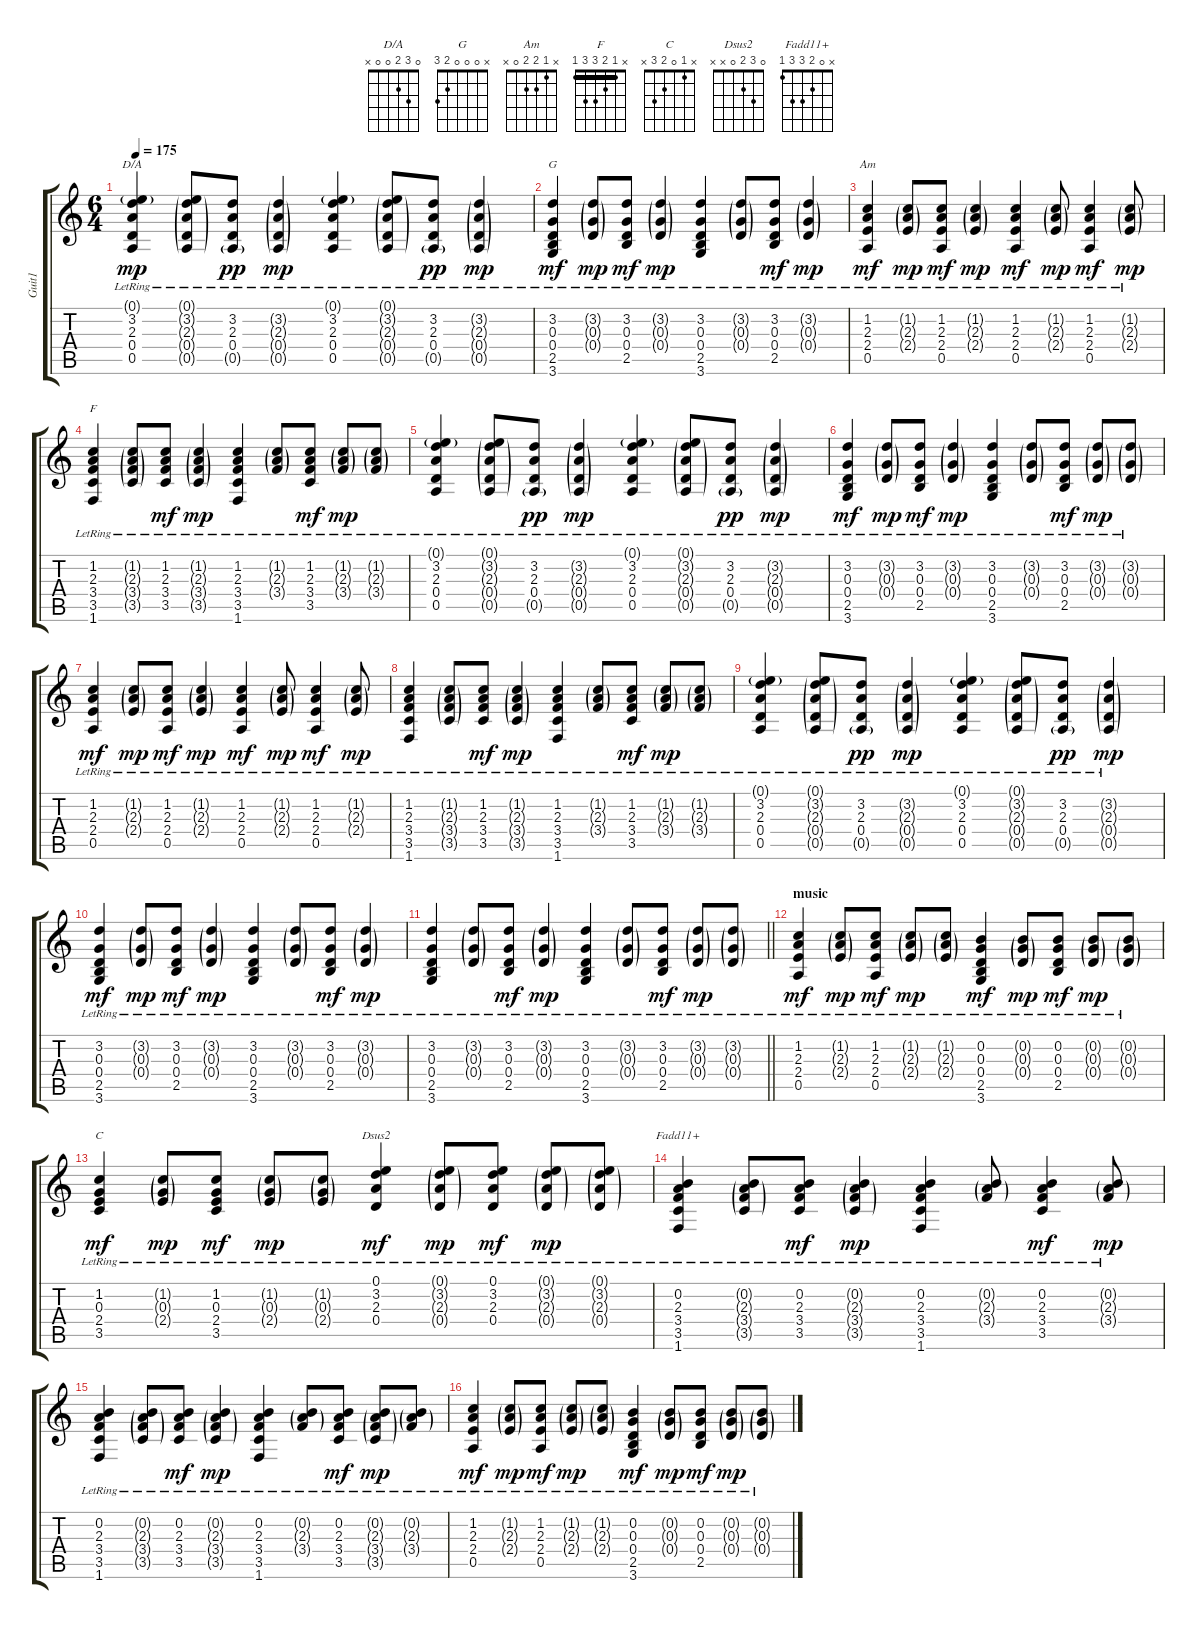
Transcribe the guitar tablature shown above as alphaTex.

\track ("Guit1" "Guit1") {instrument acousticguitarsteel}
\staff {score tabs}
\tuning (E4 B3 G3 D3 A2 E2) {hide}
\chord ("D/A" 0 3 2 0 0 x)
\chord ("G" x 0 0 0 2 3)
\chord ("Am" x 1 2 2 0 x)
\chord ("F" x 1 2 3 3 1) {barre 1}
\chord ("C" x 1 0 2 3 x)
\chord ("Dsus2" 0 3 2 0 x x)
\chord ("Fadd11+" x 0 2 3 3 1)
\ts (6 4)
\tempo 175
\clef g2
\ks c
(0.1{g lr} 3.2{lr} 2.3{lr} 0.4{lr} 0.5{lr}).4{ch "D/A" dy mp} (0.1{g lr} 3.2{g lr} 2.3{g lr} 0.4{g lr} 0.5{g lr}).8 (3.2{lr} 2.3{lr} 0.4{lr} 0.5{g lr}).8{dy pp} (3.2{g lr} 2.3{g lr} 0.4{g lr} 0.5{g lr}).4{dy mp} (0.1{g lr} 3.2{lr} 2.3{lr} 0.4{lr} 0.5{lr}).4 (0.1{g lr} 3.2{g lr} 2.3{g lr} 0.4{g lr} 0.5{g lr}).8 (3.2{lr} 2.3{lr} 0.4{lr} 0.5{g lr}).8{dy pp} (3.2{g lr} 2.3{g lr} 0.4{g lr} 0.5{g lr}).4{dy mp} |
(3.2{lr} 0.3{lr} 0.4{lr} 2.5{lr} 3.6{lr}).4{ch "G" dy mf} (3.2{g lr} 0.3{g lr} 0.4{g lr}).8{dy mp} (3.2{lr} 0.3{lr} 0.4{lr} 2.5{lr}).8{dy mf} (3.2{g lr} 0.3{g lr} 0.4{g lr}).4{dy mp} (3.2{lr} 0.3{lr} 0.4{lr} 2.5 3.6).4 (3.2{g lr} 0.3{g lr} 0.4{g lr}).8 (3.2{lr} 0.3{lr} 0.4{lr} 2.5{lr}).8{dy mf} (3.2{g lr} 0.3{g lr} 0.4{g lr}).4{dy mp} |
(1.2{lr} 2.3{lr} 2.4{lr} 0.5{lr}).4{ch "Am" dy mf} (1.2{g lr} 2.3{g lr} 2.4{g lr}).8{dy mp} (1.2{lr} 2.3{lr} 2.4{lr} 0.5{lr}).8{dy mf} (1.2{g lr} 2.3{g lr} 2.4{g lr}).4{dy mp} (1.2{lr} 2.3{lr} 2.4{lr} 0.5{lr}).4{dy mf} (1.2{g lr} 2.3{g lr} 2.4{g lr}).8{dy mp} (1.2{lr} 2.3{lr} 2.4{lr} 0.5{lr}).4{dy mf} (1.2{g lr} 2.3{g lr} 2.4{g lr}).8{dy mp} |
(1.2{lr} 2.3{lr} 3.4{lr} 3.5{lr} 1.6{lr}).4{ch "F"} (1.2{g lr} 2.3{g lr} 3.4{g lr} 3.5{g}).8 (1.2{lr} 2.3{lr} 3.4{lr} 3.5{lr}).8{dy mf} (1.2{g lr} 2.3{g lr} 3.4{g lr} 3.5{g}).4{dy mp} (1.2{lr} 2.3{lr} 3.4{lr} 3.5{lr} 1.6{lr}).4 (1.2{g lr} 2.3{g lr} 3.4{g lr}).8 (1.2{lr} 2.3{lr} 3.4{lr} 3.5{lr}).8{dy mf} (1.2{g lr} 2.3{g lr} 3.4{g lr}).8{dy mp} (1.2{g lr} 2.3{g lr} 3.4{g lr}).8 |
(0.1{g lr} 3.2{lr} 2.3{lr} 0.4{lr} 0.5{lr}).4 (0.1{g lr} 3.2{g lr} 2.3{g lr} 0.4{g lr} 0.5{g lr}).8 (3.2{lr} 2.3{lr} 0.4{lr} 0.5{g lr}).8{dy pp} (3.2{g lr} 2.3{g lr} 0.4{g lr} 0.5{g lr}).4{dy mp} (0.1{g lr} 3.2{lr} 2.3{lr} 0.4{lr} 0.5{lr}).4 (0.1{g lr} 3.2{g lr} 2.3{g lr} 0.4{g lr} 0.5{g lr}).8 (3.2{lr} 2.3{lr} 0.4{lr} 0.5{g lr}).8{dy pp} (3.2{g lr} 2.3{g lr} 0.4{g lr} 0.5{g lr}).4{dy mp} |
(3.2{lr} 0.3{lr} 0.4{lr} 2.5{lr} 3.6{lr}).4{dy mf} (3.2{g lr} 0.3{g lr} 0.4{g lr}).8{dy mp} (3.2{lr} 0.3{lr} 0.4{lr} 2.5{lr}).8{dy mf} (3.2{g lr} 0.3{g lr} 0.4{g lr}).4{dy mp} (3.2{lr} 0.3{lr} 0.4{lr} 2.5 3.6).4 (3.2{g lr} 0.3{g lr} 0.4{g lr}).8 (3.2{lr} 0.3{lr} 0.4{lr} 2.5{lr}).8{dy mf} (3.2{g lr} 0.3{g lr} 0.4{g lr}).8{dy mp} (3.2{g lr} 0.3{g lr} 0.4{g lr}).8 |
(1.2{lr} 2.3{lr} 2.4{lr} 0.5{lr}).4{dy mf} (1.2{g lr} 2.3{g lr} 2.4{g lr}).8{dy mp} (1.2{lr} 2.3{lr} 2.4{lr} 0.5{lr}).8{dy mf} (1.2{g lr} 2.3{g lr} 2.4{g lr}).4{dy mp} (1.2{lr} 2.3{lr} 2.4{lr} 0.5{lr}).4{dy mf} (1.2{g lr} 2.3{g lr} 2.4{g lr}).8{dy mp} (1.2{lr} 2.3{lr} 2.4{lr} 0.5{lr}).4{dy mf} (1.2{g lr} 2.3{g lr} 2.4{g lr}).8{dy mp} |
(1.2{lr} 2.3{lr} 3.4{lr} 3.5{lr} 1.6{lr}).4 (1.2{g lr} 2.3{g lr} 3.4{g lr} 3.5{g}).8 (1.2{lr} 2.3{lr} 3.4{lr} 3.5{lr}).8{dy mf} (1.2{g lr} 2.3{g lr} 3.4{g lr} 3.5{g}).4{dy mp} (1.2{lr} 2.3{lr} 3.4{lr} 3.5{lr} 1.6{lr}).4 (1.2{g lr} 2.3{g lr} 3.4{g lr}).8 (1.2{lr} 2.3{lr} 3.4{lr} 3.5{lr}).8{dy mf} (1.2{g lr} 2.3{g lr} 3.4{g lr}).8{dy mp} (1.2{g lr} 2.3{g lr} 3.4{g lr}).8 |
(0.1{g lr} 3.2{lr} 2.3{lr} 0.4{lr} 0.5{lr}).4 (0.1{g lr} 3.2{g lr} 2.3{g lr} 0.4{g lr} 0.5{g lr}).8 (3.2{lr} 2.3{lr} 0.4{lr} 0.5{g lr}).8{dy pp} (3.2{g lr} 2.3{g lr} 0.4{g lr} 0.5{g lr}).4{dy mp} (0.1{g lr} 3.2{lr} 2.3{lr} 0.4{lr} 0.5{lr}).4 (0.1{g lr} 3.2{g lr} 2.3{g lr} 0.4{g lr} 0.5{g lr}).8 (3.2{lr} 2.3{lr} 0.4{lr} 0.5{g lr}).8{dy pp} (3.2{g lr} 2.3{g lr} 0.4{g lr} 0.5{g lr}).4{dy mp} |
(3.2{lr} 0.3{lr} 0.4{lr} 2.5{lr} 3.6{lr}).4{dy mf} (3.2{g lr} 0.3{g lr} 0.4{g lr}).8{dy mp} (3.2{lr} 0.3{lr} 0.4{lr} 2.5{lr}).8{dy mf} (3.2{g lr} 0.3{g lr} 0.4{g lr}).4{dy mp} (3.2{lr} 0.3{lr} 0.4{lr} 2.5 3.6).4 (3.2{g lr} 0.3{g lr} 0.4{g lr}).8 (3.2{lr} 0.3{lr} 0.4{lr} 2.5{lr}).8{dy mf} (3.2{g lr} 0.3{g lr} 0.4{g lr}).4{dy mp} |
\barLineRight lightlight
(3.2{lr} 0.3{lr} 0.4{lr} 2.5{lr} 3.6{lr}).4 (3.2{g lr} 0.3{g lr} 0.4{g lr}).8 (3.2{lr} 0.3{lr} 0.4{lr} 2.5{lr}).8{dy mf} (3.2{g lr} 0.3{g lr} 0.4{g lr}).4{dy mp} (3.2{lr} 0.3{lr} 0.4{lr} 2.5 3.6).4 (3.2{g lr} 0.3{g lr} 0.4{g lr}).8 (3.2{lr} 0.3{lr} 0.4{lr} 2.5{lr}).8{dy mf} (3.2{g lr} 0.3{g lr} 0.4{g lr}).8{dy mp} (3.2{g lr} 0.3{g lr} 0.4{g lr}).8 |
\section ("" "music")
(1.2{lr} 2.3{lr} 2.4{lr} 0.5{lr}).4{dy mf volume 10} (1.2{g lr} 2.3{g lr} 2.4{g lr}).8{dy mp} (1.2{lr} 2.3{lr} 2.4{lr} 0.5{lr}).8{dy mf} (1.2{g lr} 2.3{g lr} 2.4{g lr}).8{dy mp} (1.2{g lr} 2.3{g lr} 2.4{g lr}).8 (0.2{lr} 0.3{lr} 0.4{lr} 2.5{lr} 3.6{lr}).4{dy mf} (0.2{g lr} 0.3{g lr} 0.4{g lr}).8{dy mp} (0.2{lr} 0.3{lr} 0.4{lr} 2.5{lr}).8{dy mf} (0.2{g lr} 0.3{g lr} 0.4{g lr}).8{dy mp} (0.2{g lr} 0.3{g lr} 0.4{g lr}).8 |
(1.2{lr} 0.3{lr} 2.4{lr} 3.5{lr}).4{ch "C" dy mf} (1.2{g lr} 0.3{g lr} 2.4{g lr}).8{dy mp} (1.2{lr} 0.3{lr} 2.4{lr} 3.5{lr}).8{dy mf} (1.2{g lr} 0.3{g lr} 2.4{g lr}).8{dy mp} (1.2{g lr} 0.3{g lr} 2.4{g lr}).8 (0.1{lr} 3.2{lr} 2.3{lr} 0.4{lr}).4{ch "Dsus2" dy mf} (0.1{g lr} 3.2{g lr} 2.3{g lr} 0.4{g lr}).8{dy mp} (0.1{lr} 3.2{lr} 2.3{lr} 0.4{lr}).8{dy mf} (0.1{g lr} 3.2{g lr} 2.3{g lr} 0.4{g lr}).8{dy mp} (0.1{g lr} 3.2{g lr} 2.3{g lr} 0.4{g lr}).8 |
(0.2{lr} 2.3{lr} 3.4{lr} 3.5{lr} 1.6{lr}).4{ch "Fadd11+" volume 13} (0.2{g lr} 2.3{g lr} 3.4{g lr} 3.5{g}).8 (0.2{lr} 2.3{lr} 3.4{lr} 3.5{lr}).8{dy mf} (0.2{g lr} 2.3{g lr} 3.4{g lr} 3.5{g}).4{dy mp} (0.2{lr} 2.3{lr} 3.4{lr} 3.5{lr} 1.6{lr}).4 (0.2{g lr} 2.3{g lr} 3.4{g lr}).8 (0.2{lr} 2.3{lr} 3.4{lr} 3.5{lr}).4{dy mf} (0.2{g lr} 2.3{g lr} 3.4{g lr}).8{dy mp} |
(0.2{lr} 2.3{lr} 3.4{lr} 3.5{lr} 1.6{lr}).4 (0.2{g lr} 2.3{g lr} 3.4{g lr} 3.5{g}).8 (0.2{lr} 2.3{lr} 3.4{lr} 3.5{lr}).8{dy mf} (0.2{g lr} 2.3{g lr} 3.4{g lr} 3.5{g}).4{dy mp} (0.2{lr} 2.3{lr} 3.4{lr} 3.5{lr} 1.6{lr}).4 (0.2{g lr} 2.3{g lr} 3.4{g lr}).8 (0.2{lr} 2.3{lr} 3.4{lr} 3.5{lr}).8{dy mf} (0.2{g lr} 2.3{g lr} 3.4{g lr} 3.5{g lr}).8{dy mp} (0.2{g lr} 2.3{g lr} 3.4{g lr}).8 |
(1.2{lr} 2.3{lr} 2.4{lr} 0.5{lr}).4{dy mf volume 10} (1.2{g lr} 2.3{g lr} 2.4{g lr}).8{dy mp} (1.2{lr} 2.3{lr} 2.4{lr} 0.5{lr}).8{dy mf} (1.2{g lr} 2.3{g lr} 2.4{g lr}).8{dy mp} (1.2{g lr} 2.3{g lr} 2.4{g lr}).8 (0.2{lr} 0.3{lr} 0.4{lr} 2.5{lr} 3.6{lr}).4{dy mf} (0.2{g lr} 0.3{g lr} 0.4{g lr}).8{dy mp} (0.2{lr} 0.3{lr} 0.4{lr} 2.5{lr}).8{dy mf} (0.2{g lr} 0.3{g lr} 0.4{g lr}).8{dy mp} (0.2{g lr} 0.3{g lr} 0.4{g lr}).8
